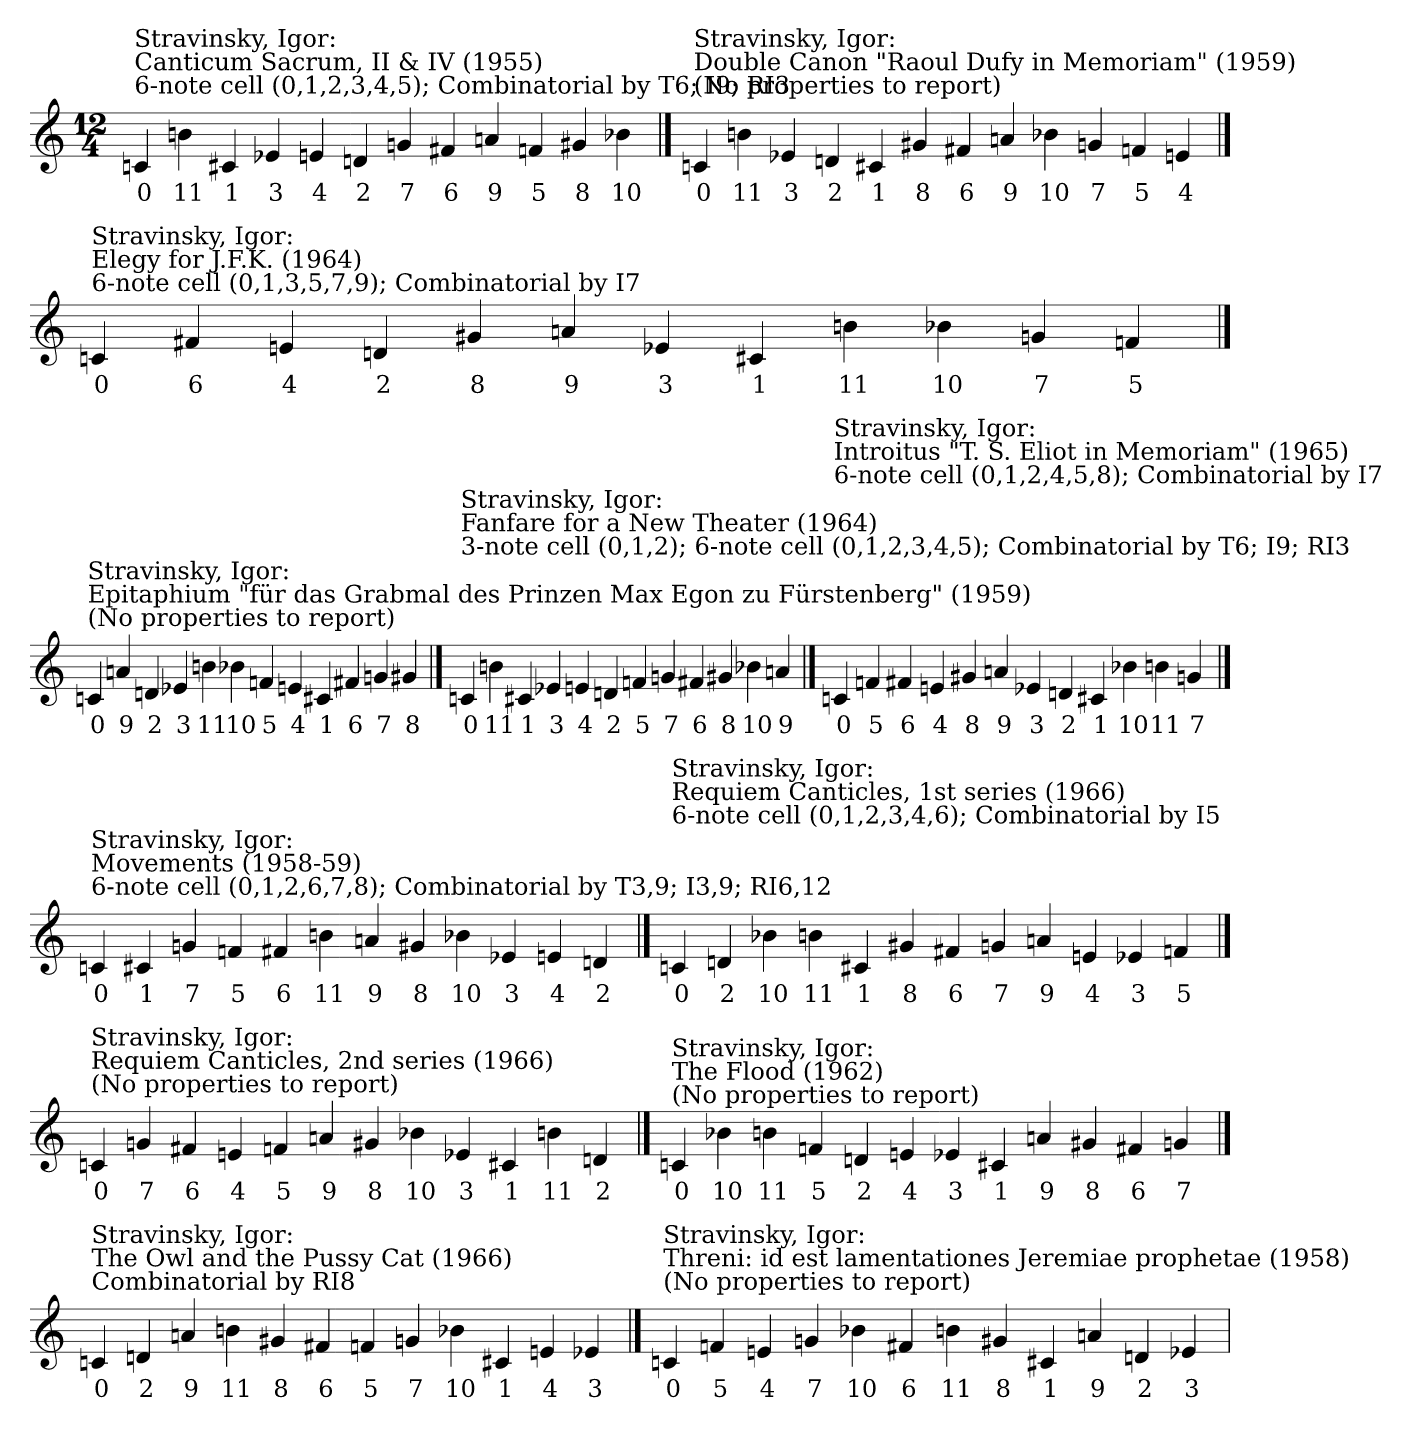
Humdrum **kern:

**kern	**text
*part1	*part1
*staff1	*staff1
!!LO:LB:g=z
*M12/4	*
==1453	==1453
!LO:TX:t=Stravinsky, Igor&colon; \nCanticum Sacrum, II & IV (1955)\n6-note cell (0,1,2,3,4,5); Combinatorial by T6; I9; RI3	!
4cn	0
4bn	11
4c#X	1
4e-X	3
4en	4
4dn	2
4gn	7
4f#X	6
4an	9
4fn	5
4g#X	8
4b-X	10
!!LO:LB:g=z
==1454	==1454
!LO:TX:t=Stravinsky, Igor&colon; \nDouble Canon "Raoul Dufy in Memoriam" (1959)\n(No properties to report)	!
4cn	0
4bn	11
4e-X	3
4dn	2
4c#X	1
4g#X	8
4f#X	6
4an	9
4b-X	10
4gn	7
4fn	5
4en	4
!!LO:LB:g=z
==1455	==1455
!LO:TX:t=Stravinsky, Igor&colon; \nElegy for J.F.K. (1964)\n6-note cell (0,1,3,5,7,9); Combinatorial by I7	!
4cn	0
4f#X	6
4en	4
4dn	2
4g#X	8
4an	9
4e-X	3
4c#X	1
4bn	11
4b-X	10
4gn	7
4fn	5
!!LO:LB:g=z
==1456	==1456
!LO:TX:t=Stravinsky, Igor&colon; \nEpitaphium "für das Grabmal des Prinzen Max Egon zu Fürstenberg" (1959)\n(No properties to report)	!
4cn	0
4an	9
4dn	2
4e-X	3
4bn	11
4b-X	10
4fn	5
4en	4
4c#X	1
4f#X	6
4gn	7
4g#X	8
!!LO:LB:g=z
==1457	==1457
!LO:TX:t=Stravinsky, Igor&colon; \nFanfare for a New Theater (1964)\n3-note cell (0,1,2); 6-note cell (0,1,2,3,4,5); Combinatorial by T6; I9; RI3	!
4cn	0
4bn	11
4c#X	1
4e-X	3
4en	4
4dn	2
4fn	5
4gn	7
4f#X	6
4g#X	8
4b-X	10
4an	9
!!LO:LB:g=z
==1458	==1458
!LO:TX:t=Stravinsky, Igor&colon; \nIntroitus "T. S. Eliot in Memoriam" (1965)\n6-note cell (0,1,2,4,5,8); Combinatorial by I7	!
4cn	0
4fn	5
4f#X	6
4en	4
4g#X	8
4an	9
4e-X	3
4dn	2
4c#X	1
4b-X	10
4bn	11
4gn	7
!!LO:LB:g=z
==1459	==1459
!LO:TX:t=Stravinsky, Igor&colon; \nMovements (1958-59)\n6-note cell (0,1,2,6,7,8); Combinatorial by T3,9; I3,9; RI6,12	!
4cn	0
4c#X	1
4gn	7
4fn	5
4f#X	6
4bn	11
4an	9
4g#X	8
4b-X	10
4e-X	3
4en	4
4dn	2
!!LO:LB:g=z
==1460	==1460
!LO:TX:t=Stravinsky, Igor&colon; \nRequiem Canticles, 1st series (1966)\n6-note cell (0,1,2,3,4,6); Combinatorial by I5	!
4cn	0
4dn	2
4b-X	10
4bn	11
4c#X	1
4g#X	8
4f#X	6
4gn	7
4an	9
4en	4
4e-X	3
4fn	5
!!LO:LB:g=z
==1461	==1461
!LO:TX:t=Stravinsky, Igor&colon; \nRequiem Canticles, 2nd series (1966)\n(No properties to report)	!
4cn	0
4gn	7
4f#X	6
4en	4
4fn	5
4an	9
4g#X	8
4b-X	10
4e-X	3
4c#X	1
4bn	11
4dn	2
!!LO:LB:g=z
==1462	==1462
!LO:TX:t=Stravinsky, Igor&colon; \nThe Flood (1962)\n(No properties to report)	!
4cn	0
4b-X	10
4bn	11
4fn	5
4dn	2
4en	4
4e-X	3
4c#X	1
4an	9
4g#X	8
4f#X	6
4gn	7
!!LO:LB:g=z
==1463	==1463
!LO:TX:t=Stravinsky, Igor&colon; \nThe Owl and the Pussy Cat (1966)\nCombinatorial by RI8	!
4cn	0
4dn	2
4an	9
4bn	11
4g#X	8
4f#X	6
4fn	5
4gn	7
4b-X	10
4c#X	1
4en	4
4e-X	3
!!LO:LB:g=z
==1464	==1464
!LO:TX:t=Stravinsky, Igor&colon; \nThreni&colon; id est lamentationes Jeremiae prophetae (1958)\n(No properties to report)	!
4cn	0
4fn	5
4en	4
4gn	7
4b-X	10
4f#X	6
4bn	11
4g#X	8
4c#X	1
4an	9
4dn	2
4e-X	3
=	=
*-	*-
